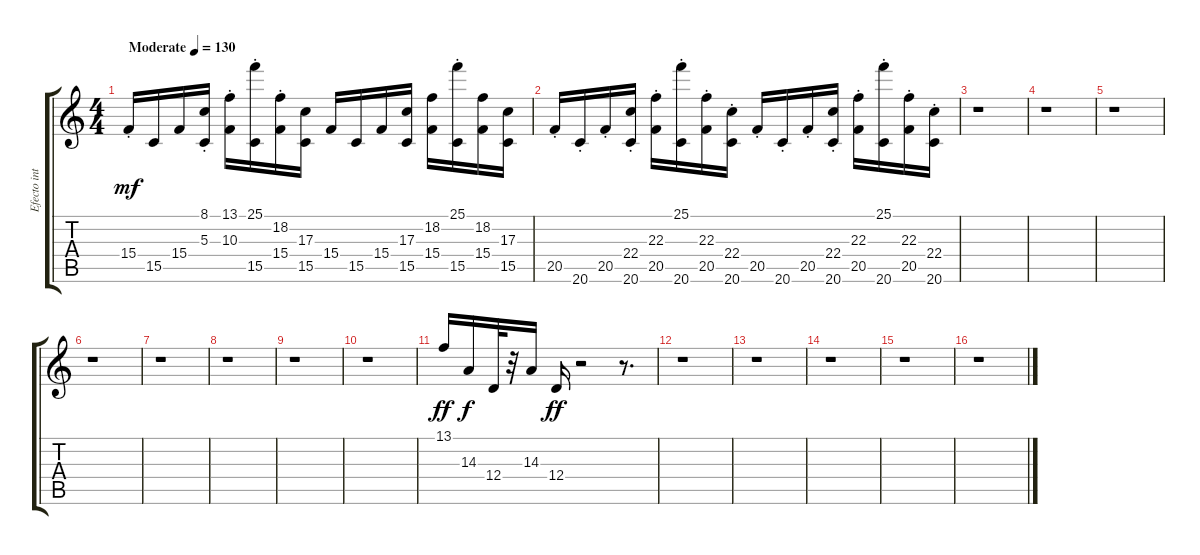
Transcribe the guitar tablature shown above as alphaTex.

\track ("Efecto intro" "Efecto int") {instrument pad3polysynth}
\staff {score tabs}
\tuning (E4 B3 G3 D3 A2 E2) {hide}
\ts (4 4)
\tempo (130 "Moderate")
\clef g2
\ks c
15.4{st}.16{dy mf volume 11 balance 10 instrument pad3polysynth} 15.5.16 15.4.16 (8.1{st} 5.3{st}).16 (13.1{st} 10.3{st}).16 (25.1{st} 15.5).16 (18.2{st} 15.4).16 (17.3 15.5).16 15.4.16 15.5.16 15.4.16 (17.3 15.5).16 (18.2 15.4).16 (25.1{st} 15.5).16 (18.2 15.4).16 (17.3 15.5).16 |
20.5{st}.16 20.6{st}.16 20.5{st}.16 (22.4{st} 20.6{st}).16 (22.3{st} 20.5{st}).16 (25.1{st} 20.6{st}).16 (22.3{st} 20.5{st}).16 (22.4{st} 20.6{st}).16 20.5{st}.16 20.6{st}.16 20.5{st}.16 (22.4{st} 20.6{st}).16 (22.3{st} 20.5{st}).16 (25.1{st} 20.6{st}).16 (22.3{st} 20.5{st}).16 (22.4{st} 20.6{st}).16 |
r.1 |
r.1 |
r.1 |
r.1 |
r.1 |
r.1 |
r.1 |
r.1 |
13.1.16{dy ff} 14.3.16{dy f} 12.4.32 r.32 14.3.16 12.4.16{dy ff} r.2 r.8{d} |
r.1 |
r.1 |
r.1 |
r.1 |
r.1
